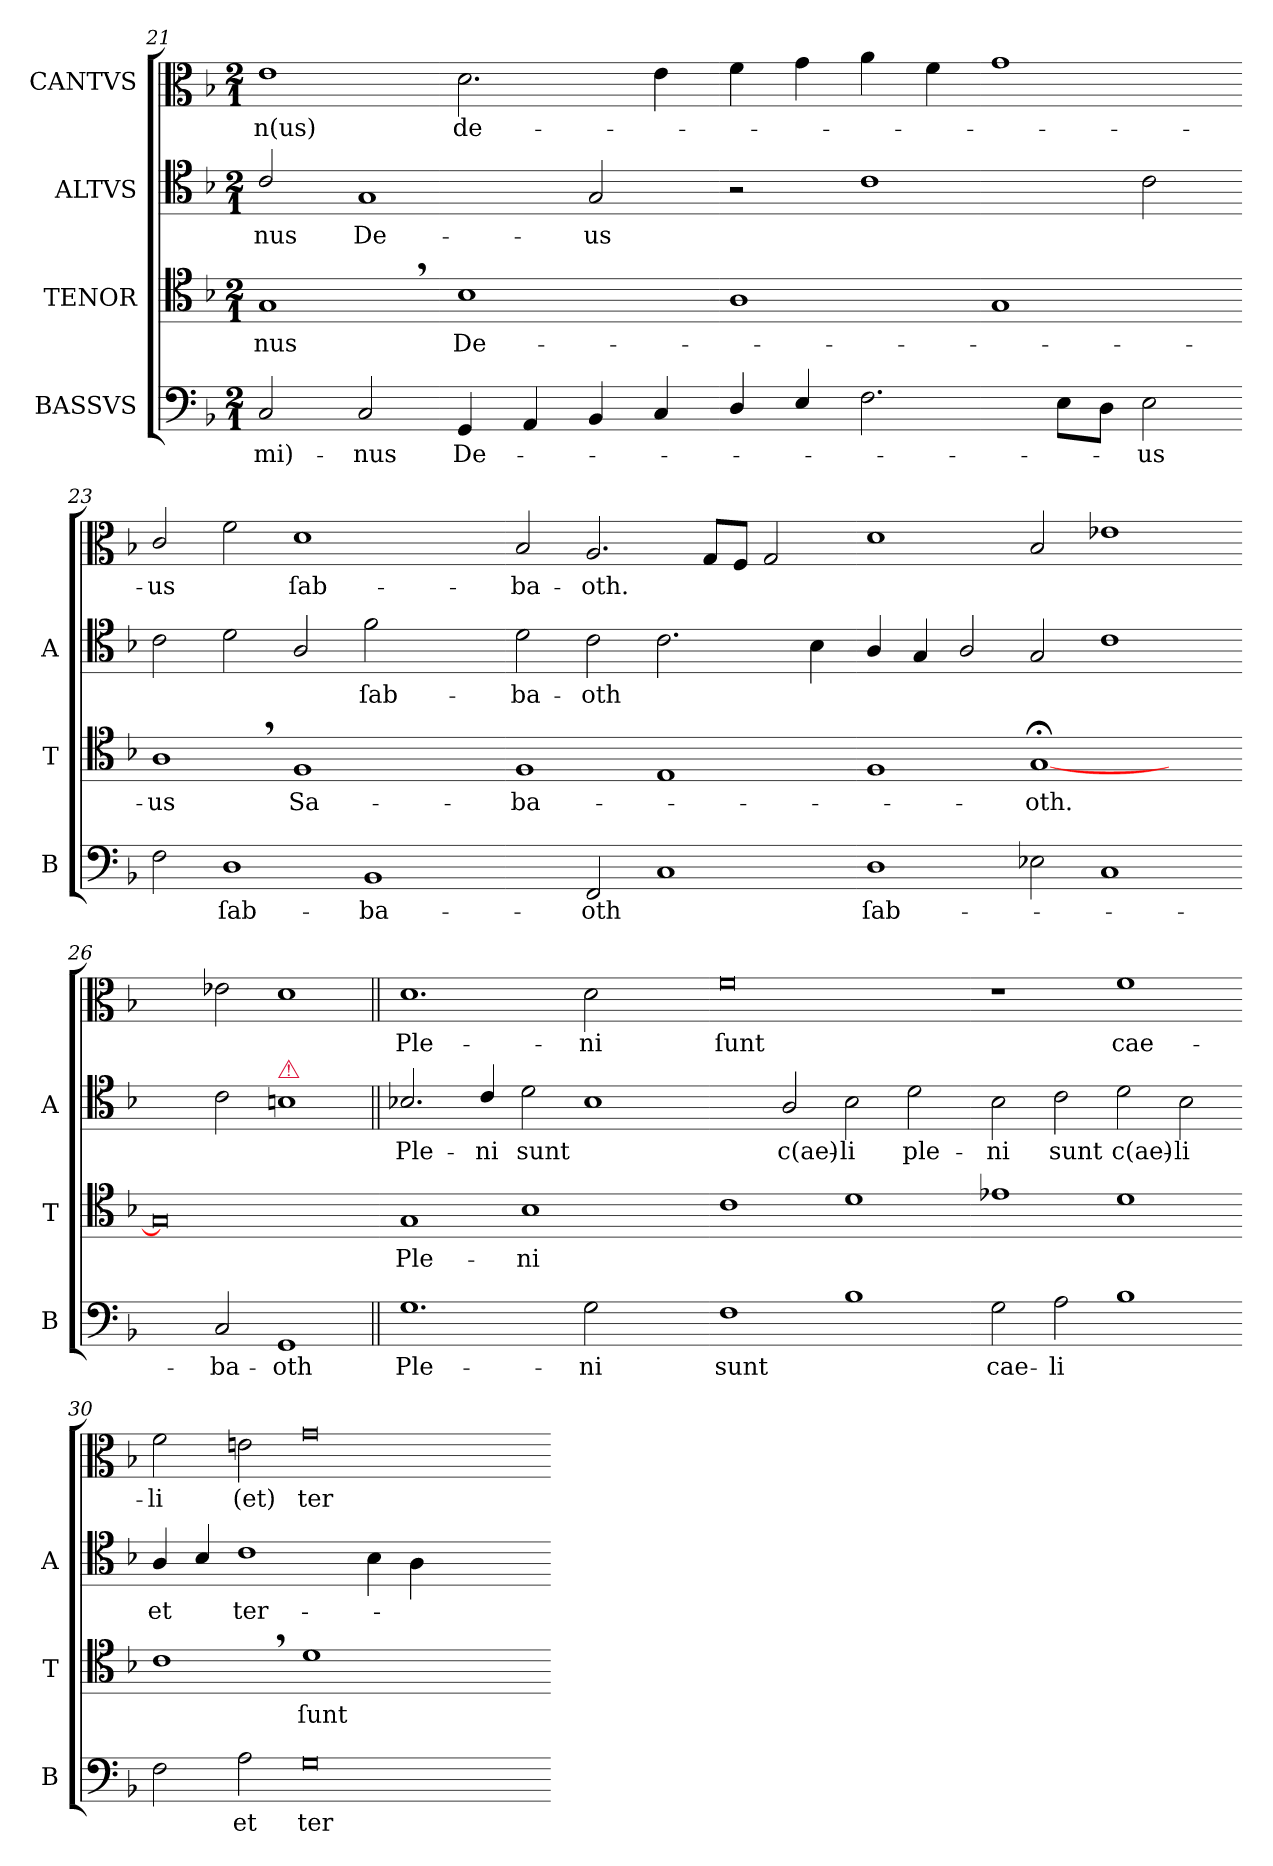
**kern	**text	**kern	**text	**kern	**text	**kern	**text
*part4	*part4	*part3	*part3	*part2	*part2	*part1	*part1
*staff4	*staff4	*staff3	*staff3	*staff2	*staff2	*staff1	*staff1
*I"BASSVS	*	*I"TENOR	*	*I"ALTVS	*	*I"CANTVS	*
*I'B	*	*I'T	*	*I'A	*	*	*
*clefF4	*	*clefC4	*	*clefC4	*	*clefC3	*
*k[b-]	*	*k[b-]	*	*k[b-]	*	*k[b-]	*
*G:dor	*	*G:dor	*	*G:dor	*	*G:dor	*
*M2/1	*	*M2/1	*	*M2/1	*	*M2/1	*
=21	=21	=21	=21	=21	=21	=21	=21
!	!	!	!	!	!	!	!LO:LY:i
2C/	-mi)-	1G,	-nus	2c/	-nus	1e	-n(us)
2C/	-nus	.	.	1G	De-	.	.
4GG/	De-	1B-	De-	.	.	2.d\	de-
4AA/	.	.	.	.	.	.	.
4BB-/	.	.	.	2G/	-us	.	.
4C/	.	.	.	.	.	4e\	.
=22-	=22-	=22-	=22-	=22-	=22-	=22-	=22-
4D/	.	1A	.	2r	.	4f\	.
4E/	.	.	.	.	.	4g\	.
2.F\	.	.	.	1c	.	4a\	.
.	.	.	.	.	.	4f\	.
.	.	1G	.	.	.	1g	.
8E\L	.	.	.	.	.	.	.
8D\J	.	.	.	.	.	.	.
2E\	-us	.	.	2c\	.	.	.
=23-	=23-	=23-	=23-	=23-	=23-	=23-	=23-
2F\	.	1A,	-us	2c\	.	2c/	-us
1D	ſab-	.	.	2d\	.	2f\	.
.	.	1F	Sa-	2A/	.	1d	ſab-
1BB-/	-ba-	.	.	2f\	ſab-	.	.
.	.	2ryy	.	2ryy	.	2ryy	.
=24-	=24-	=24-	=24-	=24-	=24-	=24-	=24-
2ryy	.	1F	-ba-	2d\	-ba-	2B-/	-ba-
2FF/	-oth	.	.	2c\	-oth	2.A/	-oth.
1C	.	1E	.	2.c\	.	.	.
.	.	.	.	.	.	8G/L	.
.	.	.	.	.	.	8F/J	.
.	.	.	.	.	.	2G/	.
.	.	.	.	4B-\	.	.	.
=25-	=25-	=25-	=25-	=25-	=25-	=25-	=25-
!	!LO:LY:i	!	!	!	!	!	!
1D	ſab-	1F	.	4A/	.	1d	.
.	.	.	.	4G/	.	.	.
.	.	.	.	2A/	.	.	.
2E-X\	.	[1G;</	-oth.	2G/	.	2B-/	.
1C/	.	.	.	1c\	.	1e-X\	.
.	.	2ryy	.	.	.	.	.
=26-	=26-	=26-	=26-	=26-	=26-	=26-	=26-
2ryy	.	0G]	.	2ryy	.	2ryy	.
!	!LO:LY:i	!	!	!	!	!	!
2C/	-ba-	.	.	2c\	.	2e-X\	.
!	!	!	!	!LO:TX:a:color=crimson:t=⚠	!	!	!
!	!LO:LY:i	!	!	!	!	!	!
1GG/	-oth	.	.	1Bn\	.	1d\	.
=27||	=27||	=27-	=27||	=27||	=27||	=27||	=27||
1.G	Ple-	1G	Ple-	2.B-X/	Ple-	1.d	Ple-
.	.	.	.	4c/	-ni	.	.
.	.	1B-	-ni	2d\	sunt	.	.
2G\	-ni	.	.	1B-/	.	2d\	-ni
2ryy	.	2ryy	.	.	.	2ryy	.
=28-	=28-	=28-	=28-	=28-	=28-	=28-	=28-
1F	sunt	1c	.	2ryy	.	0f	ſunt
.	.	.	.	2A/	c(ae)-	.	.
1B-	.	1d	.	2B-\	-li	.	.
!	!	!	!	!	!LO:LY:i	!	!
.	.	.	.	2d\	ple-	.	.
=29-	=29-	=29-	=29-	=29-	=29-	=29-	=29-
!	!	!	!	!	!LO:LY:i	!	!
2G\	cae-	1e-X	.	2B-\	-ni	1r	.
!	!	!	!	!	!LO:LY:i	!	!
2A\	-li	.	.	2c\	sunt	.	.
!	!	!	!	!	!LO:LY:i	!	!
1B-	.	1d	.	2d\	c(ae)-	1f	cae-
!	!	!	!	!	!LO:LY:i	!	!
.	.	.	.	2B-\	-li	.	.
=30-	=30-	=30-	=30-	=30-	=30-	=30-	=30-
2F\	.	1c,	.	4A/	et	2f\	-li
.	.	.	.	4B-/	.	.	.
2A\	et	.	.	1c	ter-	2en\	(et)
0G	ter-	1d	ſunt	.	.	0g	ter-
.	.	.	.	4B-\	.	.	.
.	.	.	.	4A\	.	.	.
.	.	1ryy	.	1ryy	.	.	.
=-	=-	=-	=-	=-	=-	=-	=-
*-	*-	*-	*-	*-	*-	*-	*-
